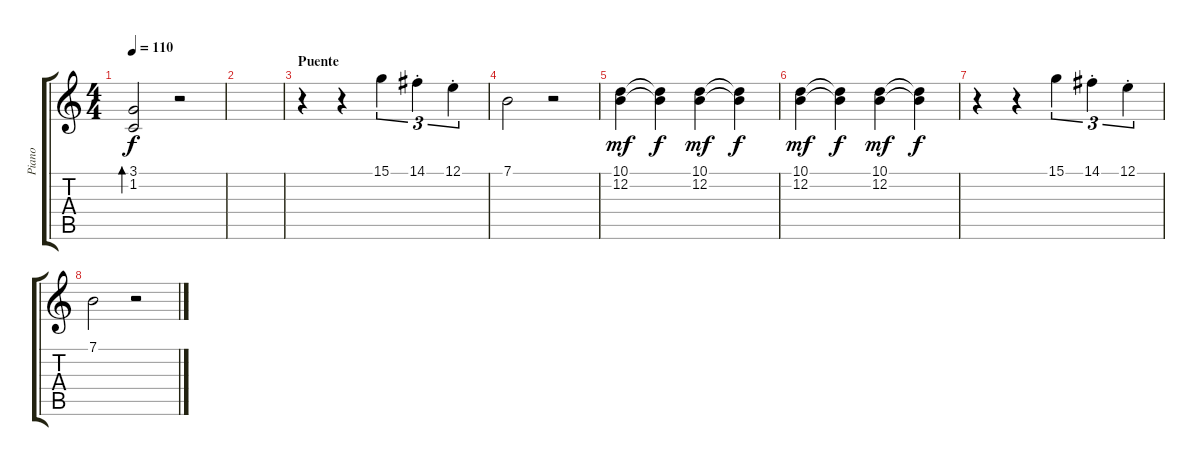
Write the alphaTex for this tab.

\track ("Piano" "Piano") {instrument acousticgrandpiano}
\staff {score tabs}
\tuning (E4 B3 G3 D3 A2 E2) {hide}
\ts (4 4)
\tempo 110
\clef g2
\ks c
(3.1 1.2).2{bd 120 dy f} r.2 |
|
\section ("" "Puente")
r.4{volume 4} r.4 15.1.4{tu (3 2)} 14.1{st}.4{tu (3 2)} 12.1{st}.4{tu (3 2)} |
7.1.2 r.2 |
(10.1 12.2).4{dy mf} (10.1{t} 12.2{t}).4{dy f} (10.1 12.2).4{dy mf} (10.1{t} 12.2{t}).4{dy f} |
(10.1 12.2).4{dy mf} (10.1{t} 12.2{t}).4{dy f} (10.1 12.2).4{dy mf} (10.1{t} 12.2{t}).4{dy f} |
r.4{volume 0} r.4 15.1.4{tu (3 2)} 14.1{st}.4{tu (3 2)} 12.1{st}.4{tu (3 2)} |
7.1.2 r.2
